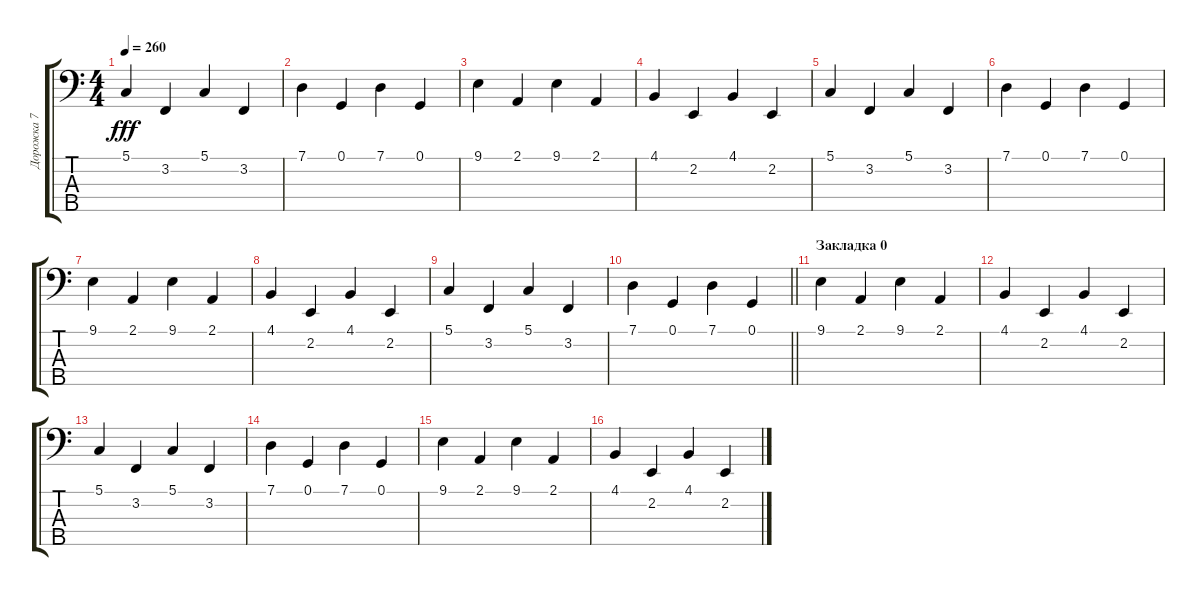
\track ("Дорожка 7" "Дорожка 7") {instrument synthdrum}
\staff {score tabs}
\tuning (G2 D2 A1 E1 B0) {hide}
\ts (4 4)
\tempo 260
\clef f4
\ks c
5.1.4{dy fff} 3.2.4 5.1.4 3.2.4 |
7.1.4 0.1.4 7.1.4 0.1.4 |
9.1.4 2.1.4 9.1.4 2.1.4 |
4.1.4 2.2.4 4.1.4 2.2.4 |
5.1.4 3.2.4 5.1.4 3.2.4 |
7.1.4 0.1.4 7.1.4 0.1.4 |
9.1.4 2.1.4 9.1.4 2.1.4 |
4.1.4 2.2.4 4.1.4 2.2.4 |
5.1.4 3.2.4 5.1.4 3.2.4 |
\barLineRight lightlight
7.1.4 0.1.4 7.1.4 0.1.4 |
\section ("" "Закладка 0")
9.1.4 2.1.4 9.1.4 2.1.4 |
4.1.4 2.2.4 4.1.4 2.2.4 |
5.1.4 3.2.4 5.1.4 3.2.4 |
7.1.4 0.1.4 7.1.4 0.1.4 |
9.1.4 2.1.4 9.1.4 2.1.4 |
4.1.4 2.2.4 4.1.4 2.2.4
